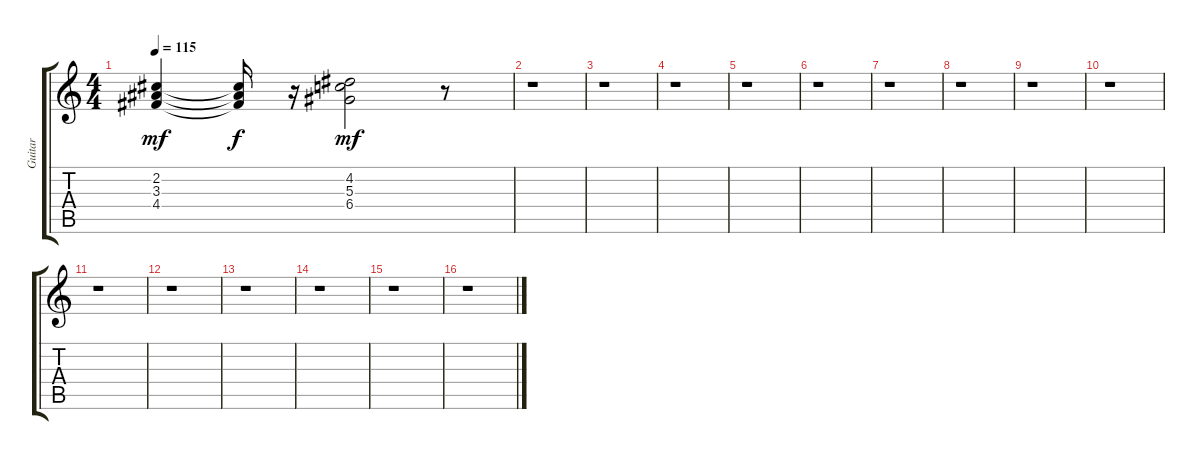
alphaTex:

\track ("Guitar" "Guitar") {instrument electricguitarjazz}
\staff {score tabs}
\tuning (E4 B3 G3 D3 A2 E2) {hide}
\ts (4 4)
\tempo 115
\clef g2
\ks c
(2.2 3.3 4.4).4{dy mf} (2.2{t} 3.3{t} 4.4{t}).16{dy f} r.16 (4.2 5.3 6.4).2{dy mf} r.8 |
r.1 |
r.1 |
r.1 |
r.1 |
r.1 |
r.1 |
r.1 |
r.1 |
r.1 |
r.1 |
r.1 |
r.1 |
r.1 |
r.1 |
r.1
